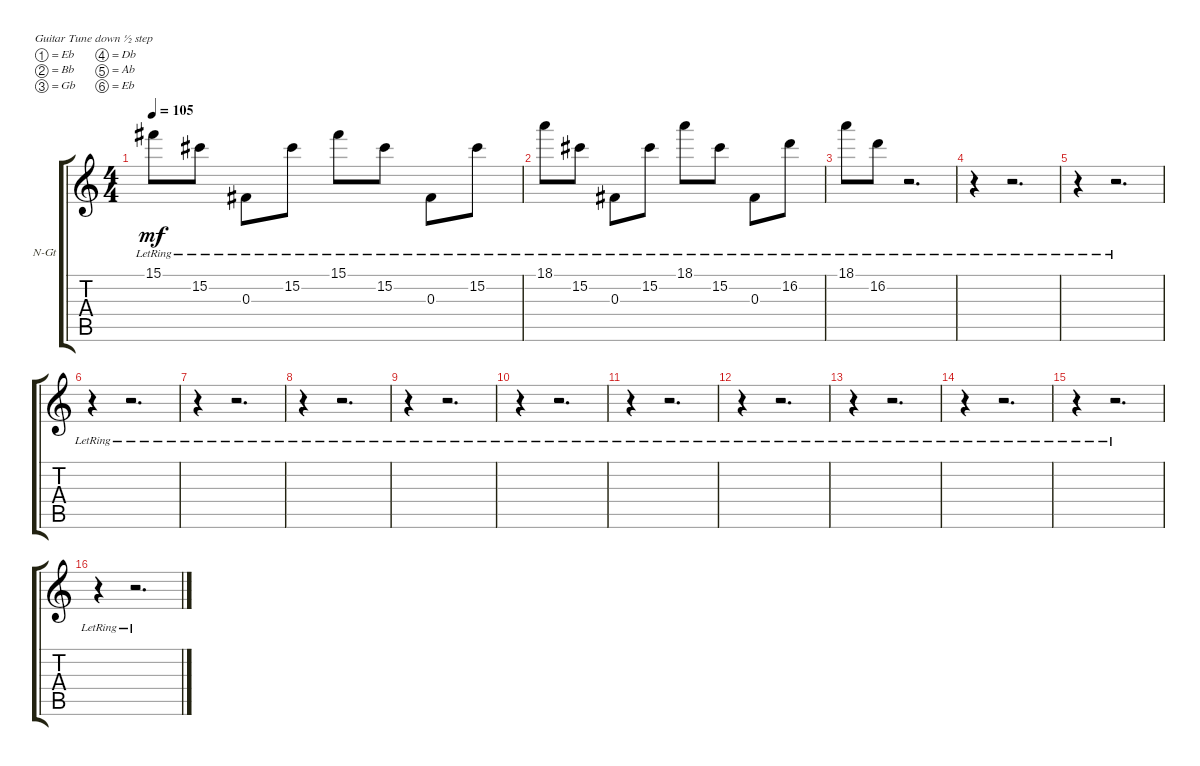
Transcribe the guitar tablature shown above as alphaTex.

\bracketExtendMode groupsimilarinstruments
\firstSystemTrackNameOrientation horizontal
\otherSystemsTrackNameOrientation horizontal
\track ("Äîðîæêà 5" "N-Gt") {instrument acousticguitarnylon}
\staff {score tabs}
\tuning (Eb4 Bb3 Gb3 Db3 Ab2 Eb2)
\ts (4 4)
\tempo 105
\clef g2
\ks c
15.1{lr}.8{dy mf} 15.2{lr}.8 0.3{lr}.8 15.2{lr}.8 15.1{lr}.8 15.2{lr}.8 0.3{lr}.8 15.2{lr}.8 |
18.1{lr}.8 15.2{lr}.8 0.3{lr}.8 15.2{lr}.8 18.1{lr}.8 15.2{lr}.8 0.3{lr}.8 16.2{lr}.8 |
18.1{lr}.8 16.2{lr}.8 r.2{d} |
r.4 r.2{d} |
r.4 r.2{d} |
r.4 r.2{d} |
r.4 r.2{d} |
r.4 r.2{d} |
r.4 r.2{d} |
r.4 r.2{d} |
r.4 r.2{d} |
r.4 r.2{d} |
r.4 r.2{d} |
r.4 r.2{d} |
r.4 r.2{d} |
r.4 r.2{d}
